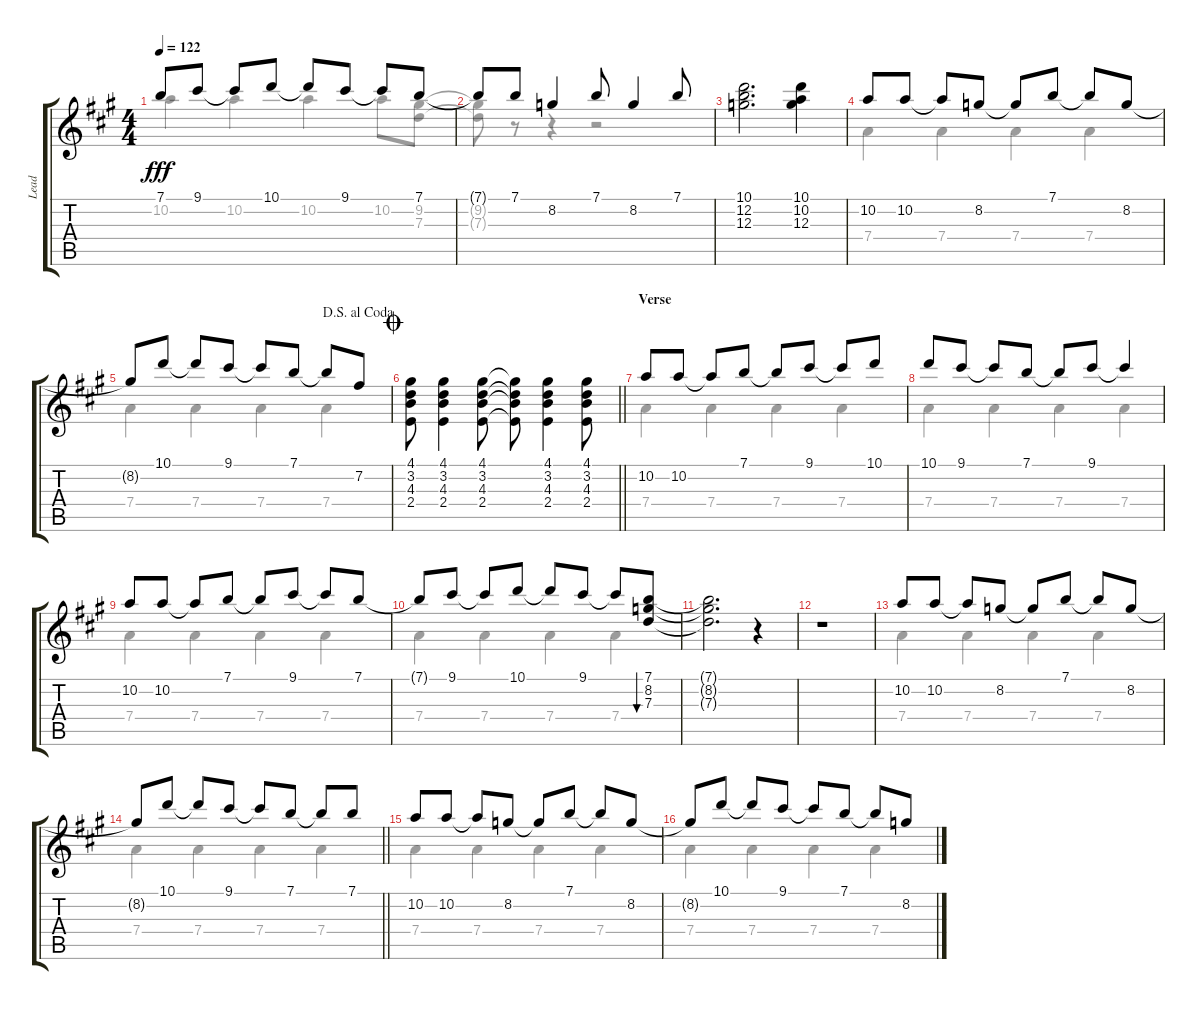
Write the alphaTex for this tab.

\track ("Lead" "Lead") {instrument electricguitarclean}
\staff {score tabs}
\tuning (E4 B3 G3 D3 A2 E2) {hide}
\voice
\ts (4 4)
\tempo 122
\clef g2
\ks a
7.1.8{dy fff} 9.1.8 9.1{t}.8 10.1.8 10.1{t}.8 9.1.8 9.1{t}.8 7.1.8 |
7.1{t}.8 7.1.8 8.2.4 7.1.8 8.2.4 7.1.8 |
(10.1 12.2 12.3).2{d} (10.1 10.2 12.3).4 |
10.2.8 10.2.8 10.2{t}.8 8.2.8 8.2{t}.8 7.1.8 7.1{t}.8 8.2.8 |
\jump dalsegnoalcoda
8.2{t}.8 10.1.8 10.1{t}.8 9.1.8 9.1{t}.8 7.1.8 7.1{t}.8 7.2.8 |
\jump coda
\barLineRight lightlight
(4.1 3.2 4.3 2.4).8 (4.1 3.2 4.3 2.4).4 (4.1 3.2 4.3 2.4).8 (4.1{t} 3.2{t} 4.3{t} 2.4{t}).8 (4.1 3.2 4.3 2.4).4 (4.1 3.2 4.3 2.4).8 |
\section ("" "Verse")
10.2.8 10.2.8 10.2{t}.8 7.1.8 7.1{t}.8 9.1.8 9.1{t}.8 10.1.8 |
10.1.8 9.1.8 9.1{t}.8 7.1.8 7.1{t}.8 9.1.8 9.1{t}.4 |
10.2.8 10.2.8 10.2{t}.8 7.1.8 7.1{t}.8 9.1.8 9.1{t}.8 7.1.8 |
7.1{t}.8 9.1.8 9.1{t}.8 10.1.8 10.1{t}.8 9.1.8 9.1{t}.8 (7.1 8.2 7.3).8{bu 30} |
(7.1{t} 8.2{t} 7.3{t}).2{d} r.4 |
r.1 |
10.2.8 10.2.8 10.2{t}.8 8.2.8 8.2{t}.8 7.1.8 7.1{t}.8 8.2.8 |
\barLineRight lightlight
8.2{t}.8 10.1.8 10.1{t}.8 9.1.8 9.1{t}.8 7.1.8 7.1{t}.8 7.1.8 |
10.2.8 10.2.8 10.2{t}.8 8.2.8 8.2{t}.8 7.1.8 7.1{t}.8 8.2.8 |
8.2{t}.8 10.1.8 10.1{t}.8 9.1.8 9.1{t}.8 7.1.8 7.1{t}.8 8.2.8
\voice
\clef g2
\ottava regular
\simile none
\ks a
10.2.4{dy fff} 10.2.4 10.2.4 10.2.8 (9.2 7.3).8 |
(9.2{t} 7.3{t}).8 r.8 r.4 r.2 |
|
7.4.4 7.4.4 7.4.4 7.4.4 |
7.4.4 7.4.4 7.4.4 7.4.4 |
\barLineRight lightlight
|
7.4.4 7.4.4 7.4.4 7.4.4 |
7.4.4 7.4.4 7.4.4 7.4.4 |
7.4.4 7.4.4 7.4.4 7.4.4 |
7.4.4 7.4.4 7.4.4 7.4.4 |
|
|
7.4.4 7.4.4 7.4.4 7.4.4 |
\barLineRight lightlight
7.4.4 7.4.4 7.4.4 7.4.4 |
7.4.4 7.4.4 7.4.4 7.4.4 |
7.4.4 7.4.4 7.4.4 7.4.4
